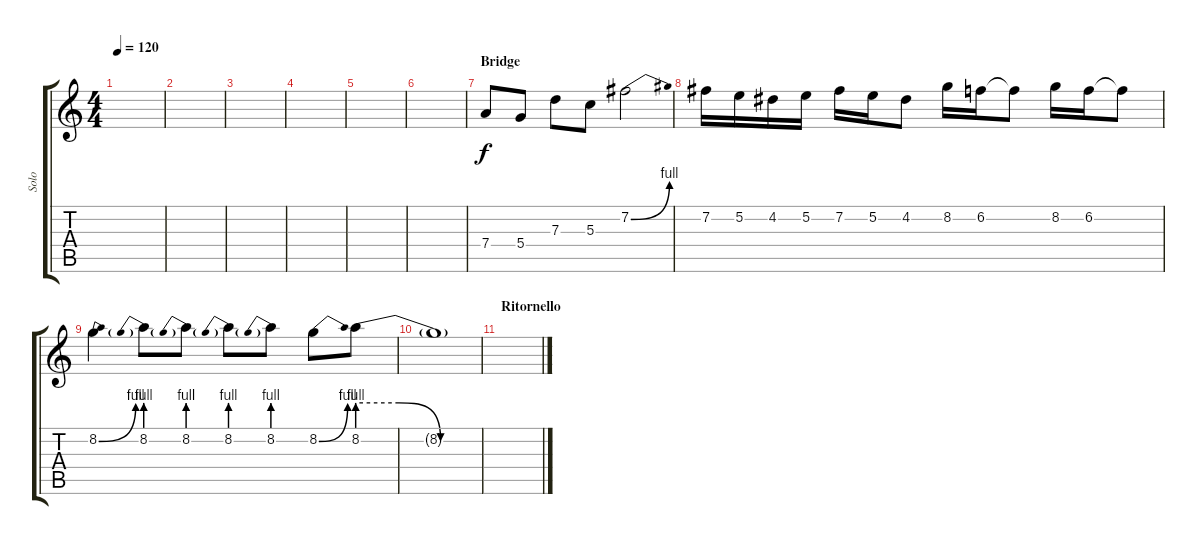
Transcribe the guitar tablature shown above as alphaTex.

\track ("Solo" "Solo") {instrument distortionguitar}
\staff {score tabs}
\tuning (E4 B3 G3 D3 A2 E2) {hide}
\ts (4 4)
\tempo 120
\clef g2
\ks c
|
|
|
|
|
|
\section ("" "Bridge")
7.4.8{balance 0} 5.4.8 7.3.8 5.3.8 7.2{be (bend 0 0 60 4)}.2 |
7.2.16{balance 16} 5.2.16 4.2.16 5.2.16 7.2.16 5.2.16 4.2.8 8.2.16 6.2.16 6.2{t}.8 8.2.16 6.2.16 6.2{t}.8 |
8.2{be (bend 0 0 60 4)}.4{balance 8} 8.2{be (prebend 0 4 60 4)}.8 8.2{be (prebend 0 4 60 4)}.8 8.2{be (prebend 0 4 60 4)}.8 8.2{be (prebend 0 4 60 4)}.8 8.2{be (bend 0 0 60 4)}.8 8.2{be (custom 0 4 20 4 40 0 60 0)}.8 |
8.2{t}.1 |
\section ("" "Ritornello")
